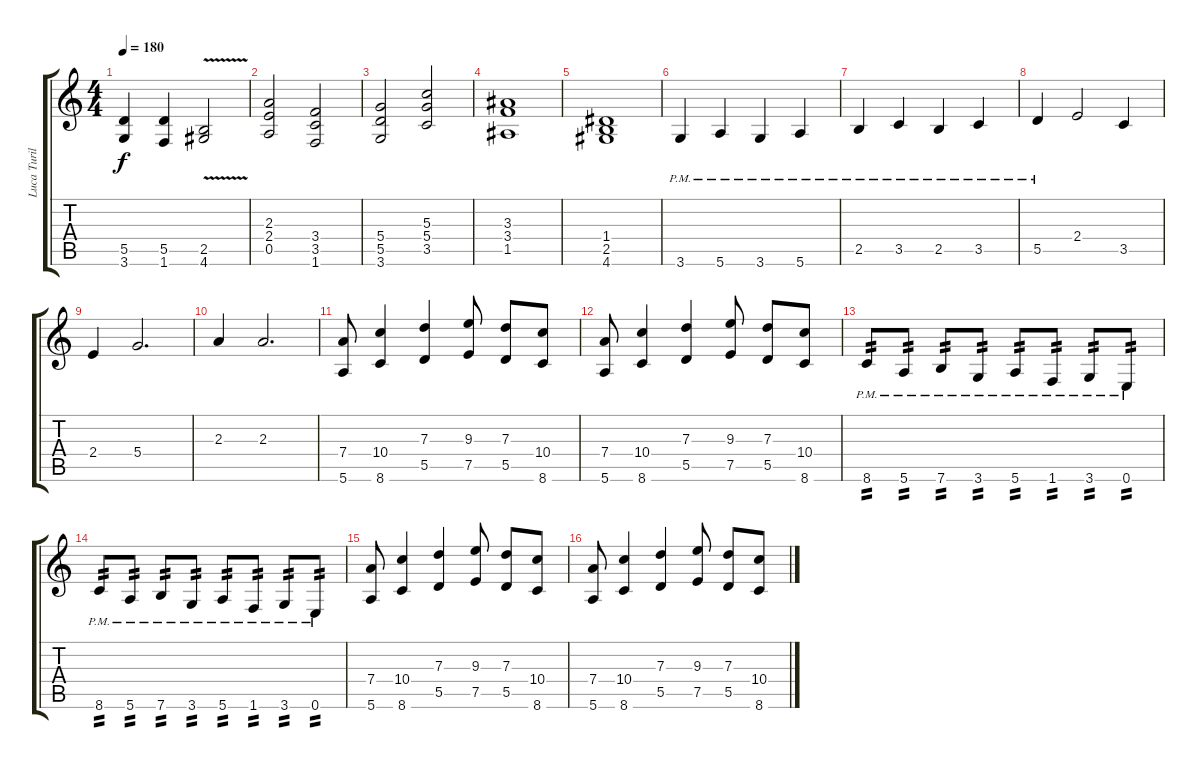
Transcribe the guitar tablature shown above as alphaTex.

\track ("Luca Turilli " "Luca Turil") {instrument distortionguitar}
\staff {score tabs}
\tuning (E4 B3 G3 D3 A2 E2) {hide}
\ts (4 4)
\tempo 180
\clef g2
\ks c
(5.5 3.6).4{dy f} (5.5 1.6).4 (2.5{v} 4.6{v}).2 |
(2.3 2.4 0.5).2 (3.4 3.5 1.6).2 |
(5.4 5.5 3.6).2 (5.3 5.4 3.5).2 |
(3.3 3.4 1.5).1 |
(1.4 2.5 4.6).1 |
3.6{pm}.4 5.6{pm}.4 3.6{pm}.4 5.6{pm}.4 |
2.5{pm}.4 3.5{pm}.4 2.5{pm}.4 3.5{pm}.4 |
5.5{pm}.4 2.4.2 3.5.4 |
2.4.4 5.4.2{d} |
2.3.4 2.3.2{d} |
(7.4 5.6).8 (10.4 8.6).4 (7.3 5.5).4 (9.3 7.5).8 (7.3 5.5).8 (10.4 8.6).8 |
(7.4 5.6).8 (10.4 8.6).4 (7.3 5.5).4 (9.3 7.5).8 (7.3 5.5).8 (10.4 8.6).8 |
8.6{pm}.8{tp 2} 5.6{pm}.8{tp 2} 7.6{pm}.8{tp 2} 3.6{pm}.8{tp 2} 5.6{pm}.8{tp 2} 1.6{pm}.8{tp 2} 3.6{pm}.8{tp 2} 0.6{pm}.8{tp 2} |
8.6{pm}.8{tp 2} 5.6{pm}.8{tp 2} 7.6{pm}.8{tp 2} 3.6{pm}.8{tp 2} 5.6{pm}.8{tp 2} 1.6{pm}.8{tp 2} 3.6{pm}.8{tp 2} 0.6{pm}.8{tp 2} |
(7.4 5.6).8 (10.4 8.6).4 (7.3 5.5).4 (9.3 7.5).8 (7.3 5.5).8 (10.4 8.6).8 |
(7.4 5.6).8 (10.4 8.6).4 (7.3 5.5).4 (9.3 7.5).8 (7.3 5.5).8 (10.4 8.6).8
